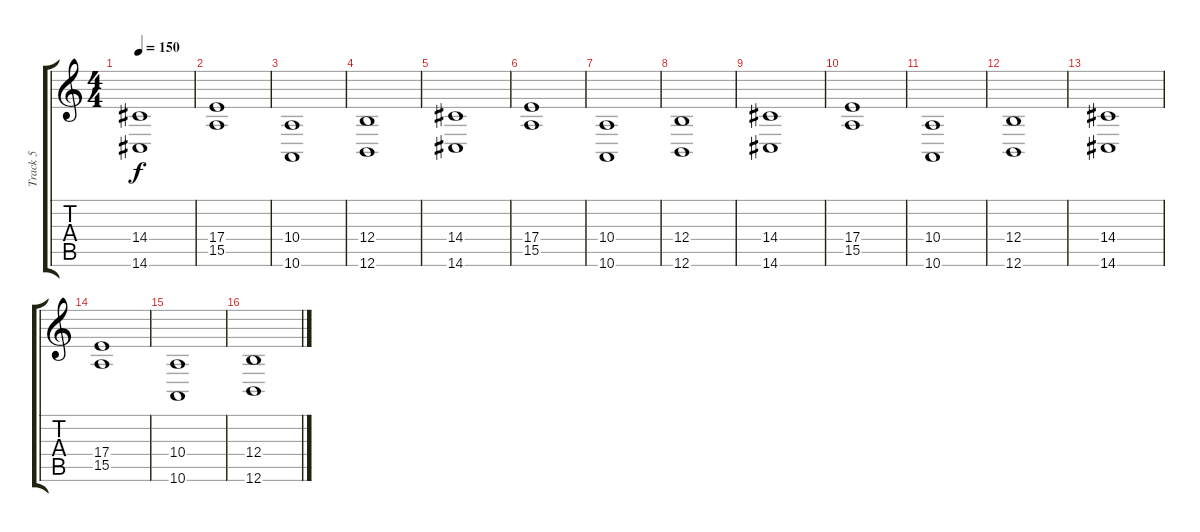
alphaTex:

\track ("Track 5" "Track 5") {instrument stringensemble1}
\staff {score tabs}
\tuning (Db4 Ab3 E3 B2 Gb2 B1) {hide}
\ts (4 4)
\tempo 150
\clef g2
\ks c
(14.4 14.6).1{dy f} |
(17.4 15.5).1 |
(10.4 10.6).1 |
(12.4 12.6).1 |
(14.4 14.6).1 |
(17.4 15.5).1 |
(10.4 10.6).1 |
(12.4 12.6).1 |
(14.4 14.6).1 |
(17.4 15.5).1 |
(10.4 10.6).1 |
(12.4 12.6).1 |
(14.4 14.6).1 |
(17.4 15.5).1 |
(10.4 10.6).1 |
(12.4 12.6).1
